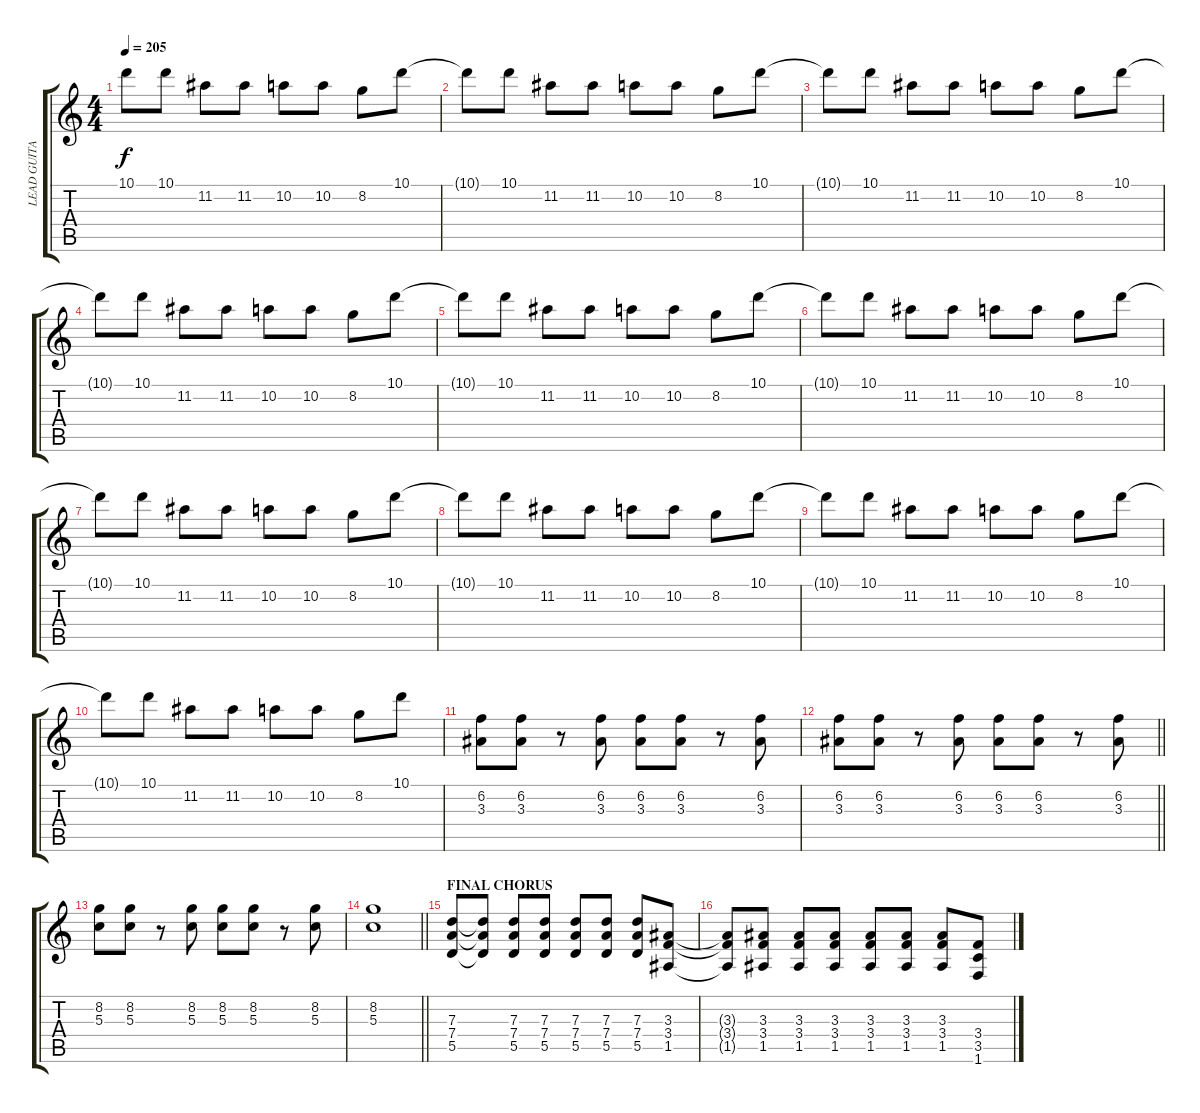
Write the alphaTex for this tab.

\track ("LEAD GUITAR" "LEAD GUITA") {instrument distortionguitar}
\staff {score tabs}
\tuning (E4 B3 G3 D3 A2 E2) {hide}
\ts (4 4)
\tempo 205
\clef g2
\ks c
10.1{t}.8{dy f} 10.1.8 11.2.8 11.2.8 10.2.8 10.2.8 8.2.8 10.1.8 |
10.1{t}.8 10.1.8 11.2.8 11.2.8 10.2.8 10.2.8 8.2.8 10.1.8 |
10.1{t}.8 10.1.8 11.2.8 11.2.8 10.2.8 10.2.8 8.2.8 10.1.8 |
10.1{t}.8 10.1.8 11.2.8 11.2.8 10.2.8 10.2.8 8.2.8 10.1.8 |
10.1{t}.8 10.1.8 11.2.8 11.2.8 10.2.8 10.2.8 8.2.8 10.1.8 |
10.1{t}.8 10.1.8 11.2.8 11.2.8 10.2.8 10.2.8 8.2.8 10.1.8 |
10.1{t}.8 10.1.8 11.2.8 11.2.8 10.2.8 10.2.8 8.2.8 10.1.8 |
10.1{t}.8 10.1.8 11.2.8 11.2.8 10.2.8 10.2.8 8.2.8 10.1.8 |
10.1{t}.8 10.1.8 11.2.8 11.2.8 10.2.8 10.2.8 8.2.8 10.1.8 |
10.1{t}.8 10.1.8 11.2.8 11.2.8 10.2.8 10.2.8 8.2.8 10.1.8 |
(6.2 3.3).8 (6.2 3.3).8 r.8 (6.2 3.3).8 (6.2 3.3).8 (6.2 3.3).8 r.8 (6.2 3.3).8 |
\barLineRight lightlight
(6.2 3.3).8 (6.2 3.3).8 r.8 (6.2 3.3).8 (6.2 3.3).8 (6.2 3.3).8 r.8 (6.2 3.3).8 |
(8.2 5.3).8 (8.2 5.3).8 r.8 (8.2 5.3).8 (8.2 5.3).8 (8.2 5.3).8 r.8 (8.2 5.3).8 |
\barLineRight lightlight
(8.2 5.3).1 |
\section ("" "FINAL CHORUS")
(7.3 7.4 5.5).8 (7.3{t} 7.4{t} 5.5{t}).8 (7.3 7.4 5.5).8 (7.3 7.4 5.5).8 (7.3 7.4 5.5).8 (7.3 7.4 5.5).8 (7.3 7.4 5.5).8 (3.3 3.4 1.5).8 |
(3.3{t} 3.4{t} 1.5{t}).8 (3.3 3.4 1.5).8 (3.3 3.4 1.5).8 (3.3 3.4 1.5).8 (3.3 3.4 1.5).8 (3.3 3.4 1.5).8 (3.3 3.4 1.5).8 (3.4 3.5 1.6).8
